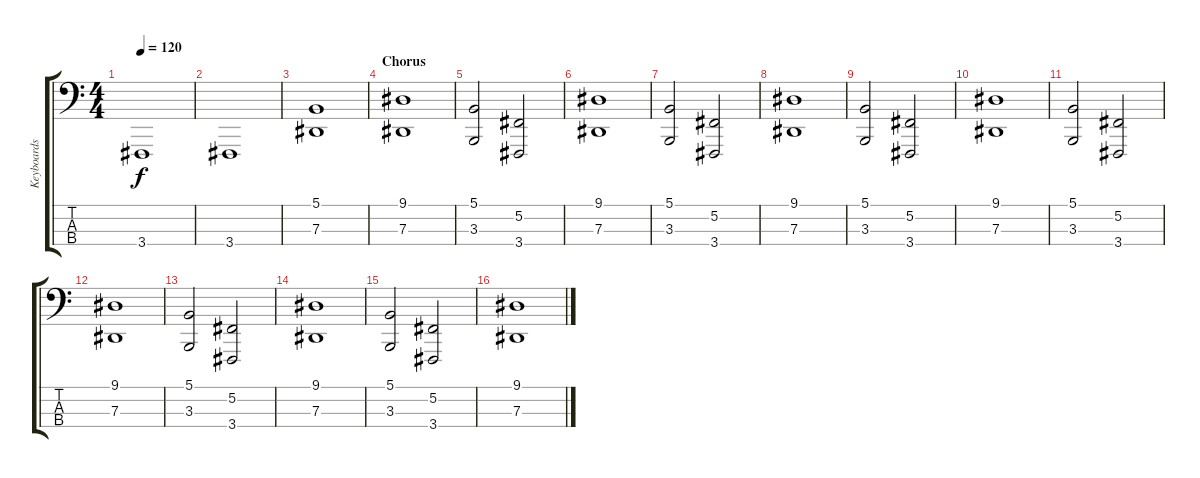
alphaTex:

\track ("Keyboards" "Keyboards") {instrument stringensemble1}
\staff {score tabs}
\tuning (Gb2 Db2 Ab1 Eb1) {hide}
\ts (4 4)
\tempo 120
\clef f4
\ks c
3.4.1{dy f} |
3.4.1 |
(5.1 7.3).1 |
\section ("" "Chorus")
(9.1 7.3).1 |
(5.1 3.3).2 (5.2 3.4).2 |
(9.1 7.3).1 |
(5.1 3.3).2 (5.2 3.4).2 |
(9.1 7.3).1 |
(5.1 3.3).2 (5.2 3.4).2 |
(9.1 7.3).1 |
(5.1 3.3).2 (5.2 3.4).2 |
(9.1 7.3).1 |
(5.1 3.3).2 (5.2 3.4).2 |
(9.1 7.3).1 |
(5.1 3.3).2 (5.2 3.4).2 |
(9.1 7.3).1
